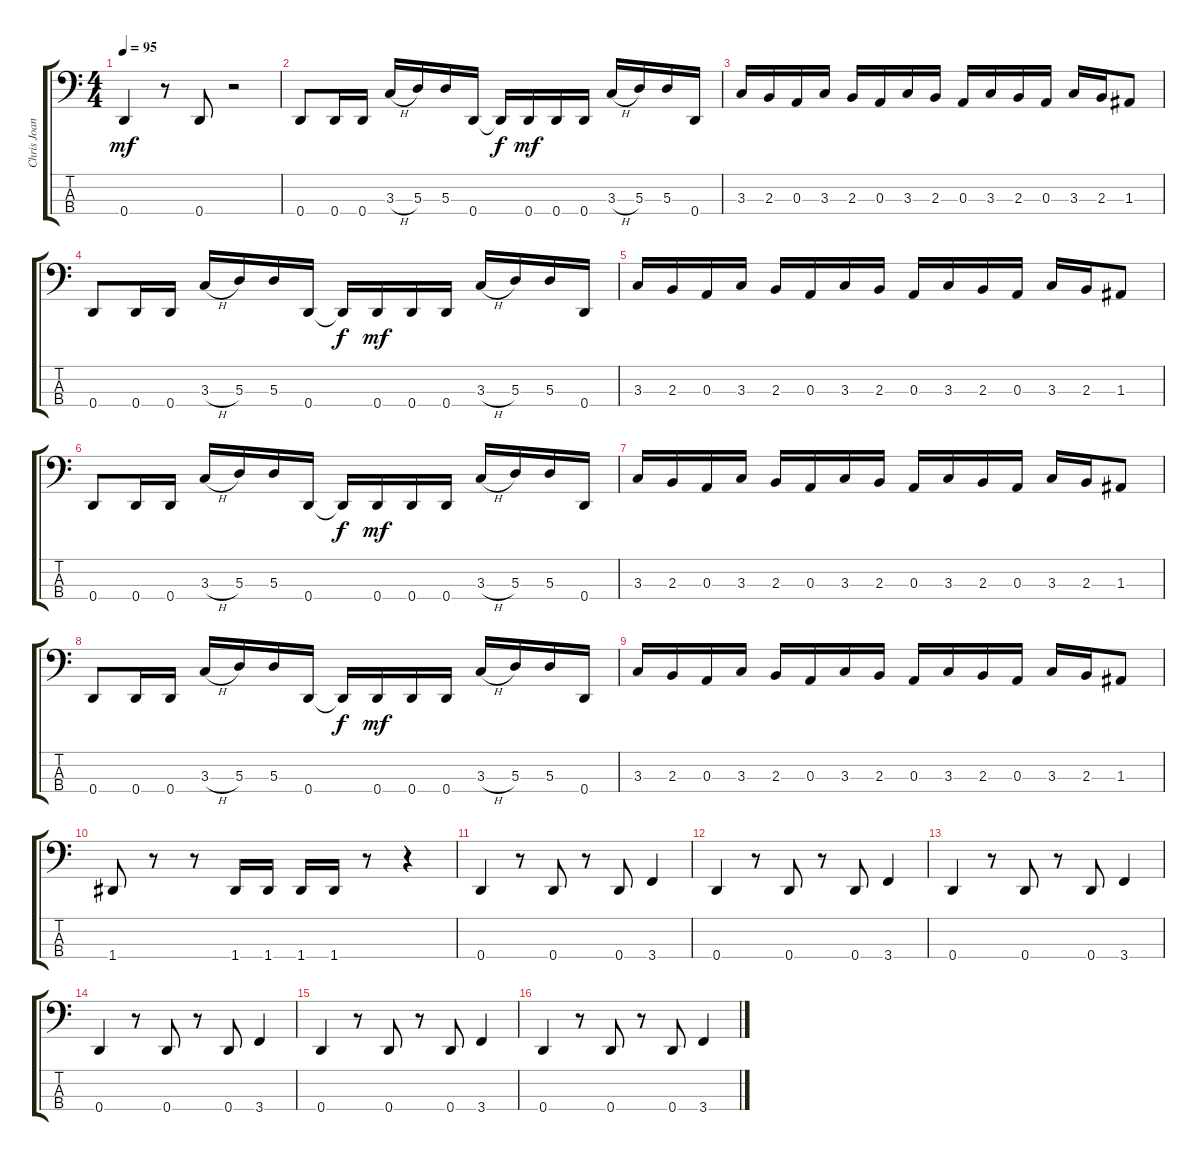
\track ("Chris Joannou (Basse)" "Chris Joan") {instrument electricbasspick}
\staff {score tabs}
\tuning (G2 D2 A1 D1) {hide}
\ts (4 4)
\tempo 95
\clef f4
\ks c
0.4.4{dy mf} r.8 0.4.8 r.2 |
0.4.8 0.4.16 0.4.16 3.3{h}.16 5.3.16 5.3.16 0.4.16 0.4{t}.16{dy f} 0.4.16{dy mf} 0.4.16 0.4.16 3.3{h}.16 5.3.16 5.3.16 0.4.16 |
3.3.16 2.3.16 0.3.16 3.3.16 2.3.16 0.3.16 3.3.16 2.3.16 0.3.16 3.3.16 2.3.16 0.3.16 3.3.16 2.3.16 1.3.8 |
0.4.8 0.4.16 0.4.16 3.3{h}.16 5.3.16 5.3.16 0.4.16 0.4{t}.16{dy f} 0.4.16{dy mf} 0.4.16 0.4.16 3.3{h}.16 5.3.16 5.3.16 0.4.16 |
3.3.16 2.3.16 0.3.16 3.3.16 2.3.16 0.3.16 3.3.16 2.3.16 0.3.16 3.3.16 2.3.16 0.3.16 3.3.16 2.3.16 1.3.8 |
0.4.8 0.4.16 0.4.16 3.3{h}.16 5.3.16 5.3.16 0.4.16 0.4{t}.16{dy f} 0.4.16{dy mf} 0.4.16 0.4.16 3.3{h}.16 5.3.16 5.3.16 0.4.16 |
3.3.16 2.3.16 0.3.16 3.3.16 2.3.16 0.3.16 3.3.16 2.3.16 0.3.16 3.3.16 2.3.16 0.3.16 3.3.16 2.3.16 1.3.8 |
0.4.8 0.4.16 0.4.16 3.3{h}.16 5.3.16 5.3.16 0.4.16 0.4{t}.16{dy f} 0.4.16{dy mf} 0.4.16 0.4.16 3.3{h}.16 5.3.16 5.3.16 0.4.16 |
3.3.16 2.3.16 0.3.16 3.3.16 2.3.16 0.3.16 3.3.16 2.3.16 0.3.16 3.3.16 2.3.16 0.3.16 3.3.16 2.3.16 1.3.8 |
1.4.8 r.8 r.8 1.4.16 1.4.16 1.4.16 1.4.16 r.8 r.4 |
0.4.4 r.8 0.4.8 r.8 0.4.8 3.4.4 |
0.4.4 r.8 0.4.8 r.8 0.4.8 3.4.4 |
0.4.4 r.8 0.4.8 r.8 0.4.8 3.4.4 |
0.4.4 r.8 0.4.8 r.8 0.4.8 3.4.4 |
0.4.4 r.8 0.4.8 r.8 0.4.8 3.4.4 |
0.4.4 r.8 0.4.8 r.8 0.4.8 3.4.4
